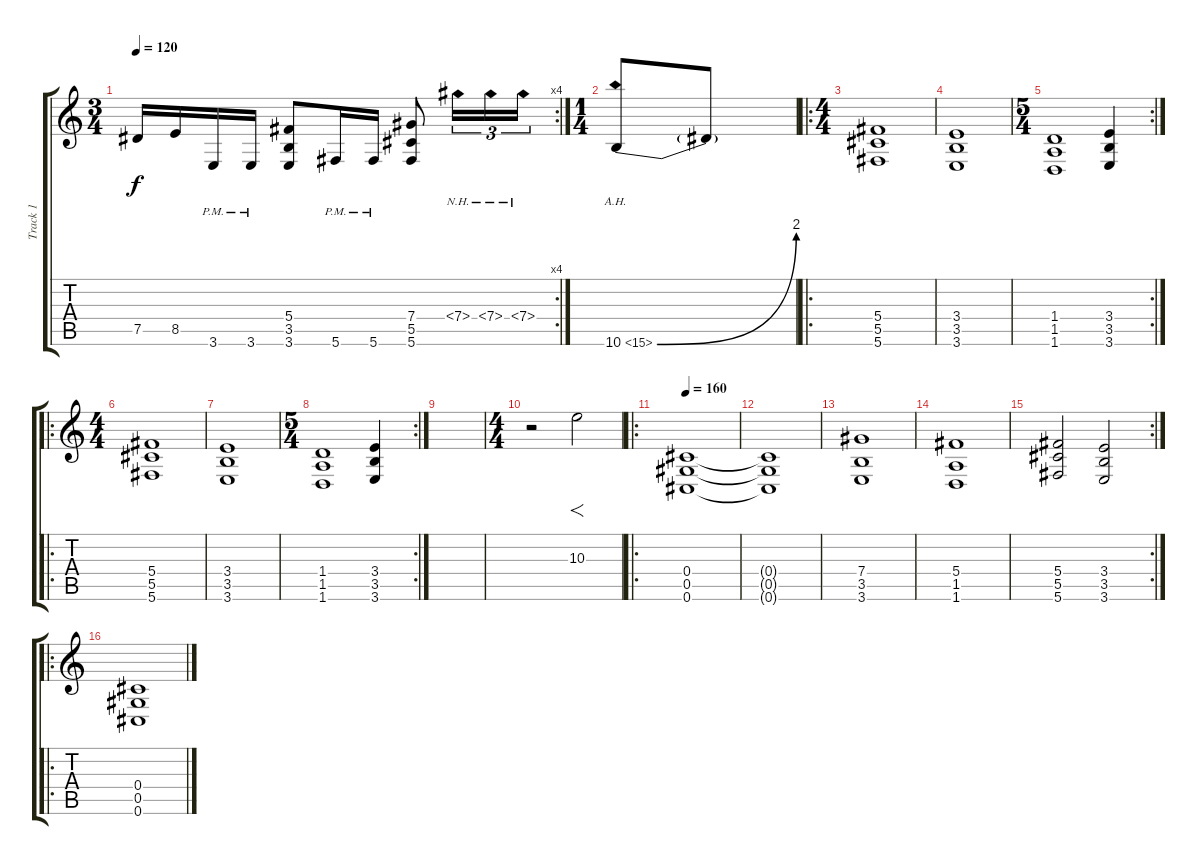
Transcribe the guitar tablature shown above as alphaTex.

\track ("Track 1" "Track 1") {instrument distortionguitar}
\staff {score tabs}
\tuning (Eb4 Bb3 Gb3 Db3 Ab2 Db2) {hide}
\rc 4
\ts (3 4)
\tempo 120
\clef g2
\ks c
7.5.16{dy f} 8.5.16 3.6{pm}.16 3.6{pm}.16 (5.4 3.5 3.6).8 5.6{pm}.16 5.6{pm}.16 (7.4 5.5 5.6).8 7.4{nh}.16{tu (3 2)} 7.4{nh}.16{tu (3 2)} 7.4{nh}.16{tu (3 2)} |
\ts (1 4)
10.6{be (bend 0 0 60 8) ah 5}.8 10.6{t}.8 |
\ro
\ts (4 4)
(5.4 5.5 5.6).1 |
(3.4 3.5 3.6).1 |
\rc 2
\ts (5 4)
(1.4 1.5 1.6).1 (3.4 3.5 3.6).4 |
\ro
\ts (4 4)
(5.4 5.5 5.6).1 |
(3.4 3.5 3.6).1 |
\rc 2
\ts (5 4)
(1.4 1.5 1.6).1 (3.4 3.5 3.6).4 |
|
\ts (4 4)
r.2 10.3.2{f} |
\ro
\tempo 160
(0.4 0.5 0.6).1 |
(0.4{t} 0.5{t} 0.6{t}).1 |
(7.4 3.5 3.6).1 |
(5.4 1.5 1.6).1 |
\rc 2
(5.4 5.5 5.6).2 (3.4 3.5 3.6).2 |
\ro
(0.4 0.5 0.6).1
